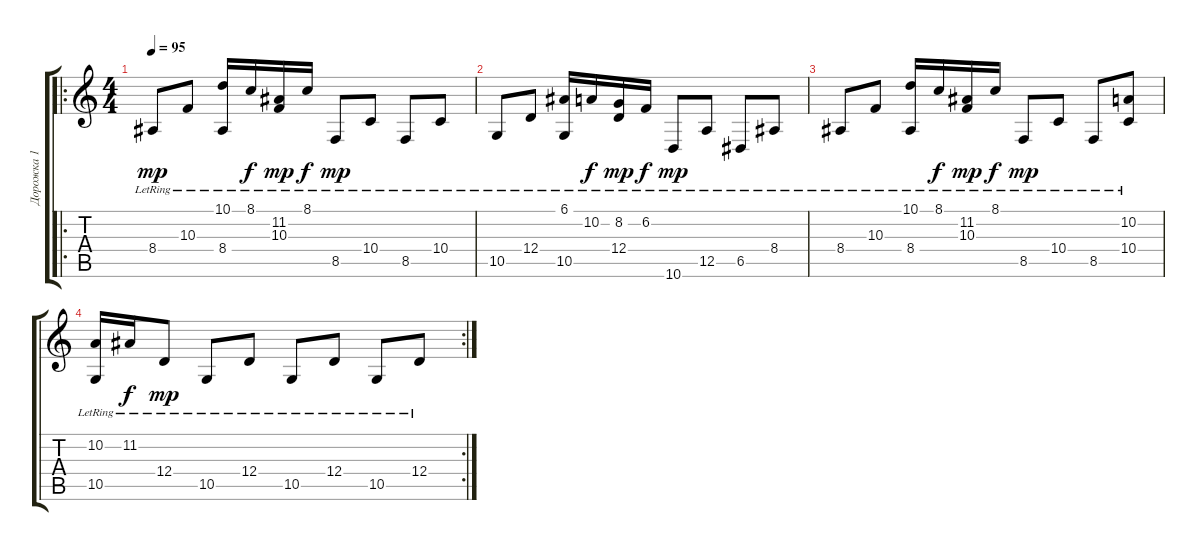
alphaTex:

\track ("Дорожка 1" "Дорожка 1") {instrument acousticgrandpiano}
\staff {score tabs}
\tuning (E4 B3 G3 D3 A2 E2) {hide}
\ro
\ts (4 4)
\tempo 95
\clef g2
\ks c
8.4{lr}.8{dy mp instrument acousticgrandpiano} 10.3{lr}.8 (10.1{lr} 8.4{lr}).16 8.1{lr}.16{dy f} (11.2{lr} 10.3{lr}).16{dy mp} 8.1{lr}.16{dy f} 8.5{lr}.8{dy mp} 10.4{lr}.8 8.5{lr}.8 10.4{lr}.8 |
10.5{lr}.8 12.4{lr}.8 (6.1{lr} 10.5{lr}).16 10.2{lr}.16{dy f} (8.2{lr} 12.4{lr}).16{dy mp} 6.2{lr}.16{dy f} 10.6{lr}.8{dy mp} 12.5{lr}.8 6.5{lr}.8 8.4{lr}.8 |
8.4{lr}.8 10.3{lr}.8 (10.1{lr} 8.4{lr}).16 8.1{lr}.16{dy f} (11.2{lr} 10.3{lr}).16{dy mp} 8.1{lr}.16{dy f} 8.5{lr}.8{dy mp} 10.4{lr}.8 8.5{lr}.8 (10.2{lr} 10.4{lr}).8 |
\rc 2
(10.2{lr} 10.5{lr}).16 11.2{lr}.16{dy f} 12.4{lr}.8{dy mp} 10.5{lr}.8 12.4{lr}.8 10.5{lr}.8 12.4{lr}.8 10.5{lr}.8 12.4{lr}.8
